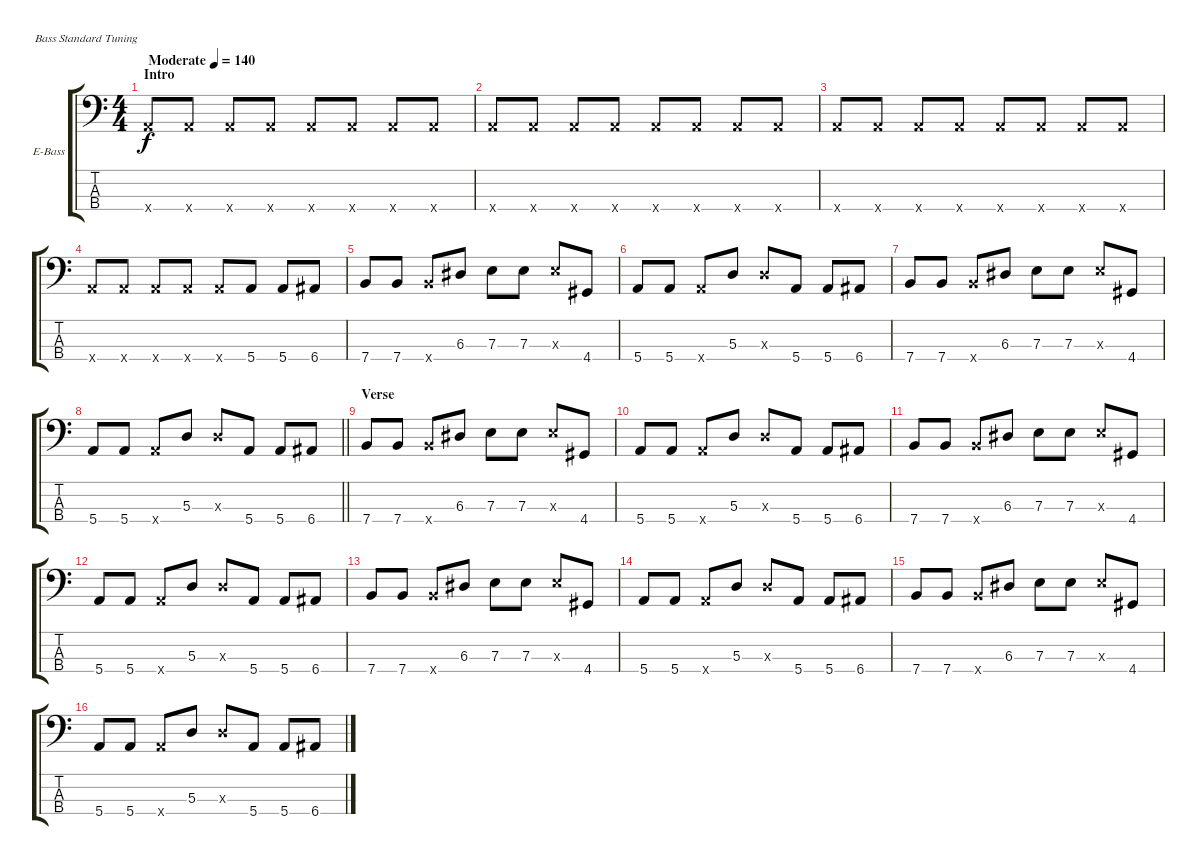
\bracketExtendMode groupsimilarinstruments
\firstSystemTrackNameOrientation horizontal
\otherSystemsTrackNameOrientation horizontal
\track ("Bass" "E-Bass") {instrument electricbasspick}
\staff {score tabs}
\tuning (G2 D2 A1 E1)
\ts (4 4)
\beaming (8 2 2 2 2)
\section ("" "Intro")
\tempo (140 "Moderate")
\clef f4
\ks c
5.4{x}.8{dy f instrument electricbasspick} 5.4{x}.8 5.4{x}.8 5.4{x}.8 5.4{x}.8 5.4{x}.8 5.4{x}.8 5.4{x}.8 |
5.4{x}.8 5.4{x}.8 5.4{x}.8 5.4{x}.8 5.4{x}.8 5.4{x}.8 5.4{x}.8 5.4{x}.8 |
5.4{x}.8 5.4{x}.8 5.4{x}.8 5.4{x}.8 5.4{x}.8 5.4{x}.8 5.4{x}.8 5.4{x}.8 |
5.4{x}.8 5.4{x}.8 5.4{x}.8 5.4{x}.8 5.4{x}.8 5.4.8 5.4.8 6.4.8 |
7.4.8 7.4.8 7.4{x}.8 6.3.8 7.3.8 7.3.8 7.3{x}.8 4.4.8 |
5.4.8 5.4.8 5.4{x}.8 5.3.8 5.3{x}.8 5.4.8 5.4.8 6.4.8 |
7.4.8 7.4.8 7.4{x}.8 6.3.8 7.3.8 7.3.8 7.3{x}.8 4.4.8 |
\barLineRight lightlight
5.4.8 5.4.8 5.4{x}.8 5.3.8 5.3{x}.8 5.4.8 5.4.8 6.4.8 |
\section ("" "Verse")
7.4.8 7.4.8 7.4{x}.8 6.3.8 7.3.8 7.3.8 7.3{x}.8 4.4.8 |
5.4.8 5.4.8 5.4{x}.8 5.3.8 5.3{x}.8 5.4.8 5.4.8 6.4.8 |
7.4.8 7.4.8 7.4{x}.8 6.3.8 7.3.8 7.3.8 7.3{x}.8 4.4.8 |
5.4.8 5.4.8 5.4{x}.8 5.3.8 5.3{x}.8 5.4.8 5.4.8 6.4.8 |
7.4.8 7.4.8 7.4{x}.8 6.3.8 7.3.8 7.3.8 7.3{x}.8 4.4.8 |
5.4.8 5.4.8 5.4{x}.8 5.3.8 5.3{x}.8 5.4.8 5.4.8 6.4.8 |
7.4.8 7.4.8 7.4{x}.8 6.3.8 7.3.8 7.3.8 7.3{x}.8 4.4.8 |
5.4.8 5.4.8 5.4{x}.8 5.3.8 5.3{x}.8 5.4.8 5.4.8 6.4.8
